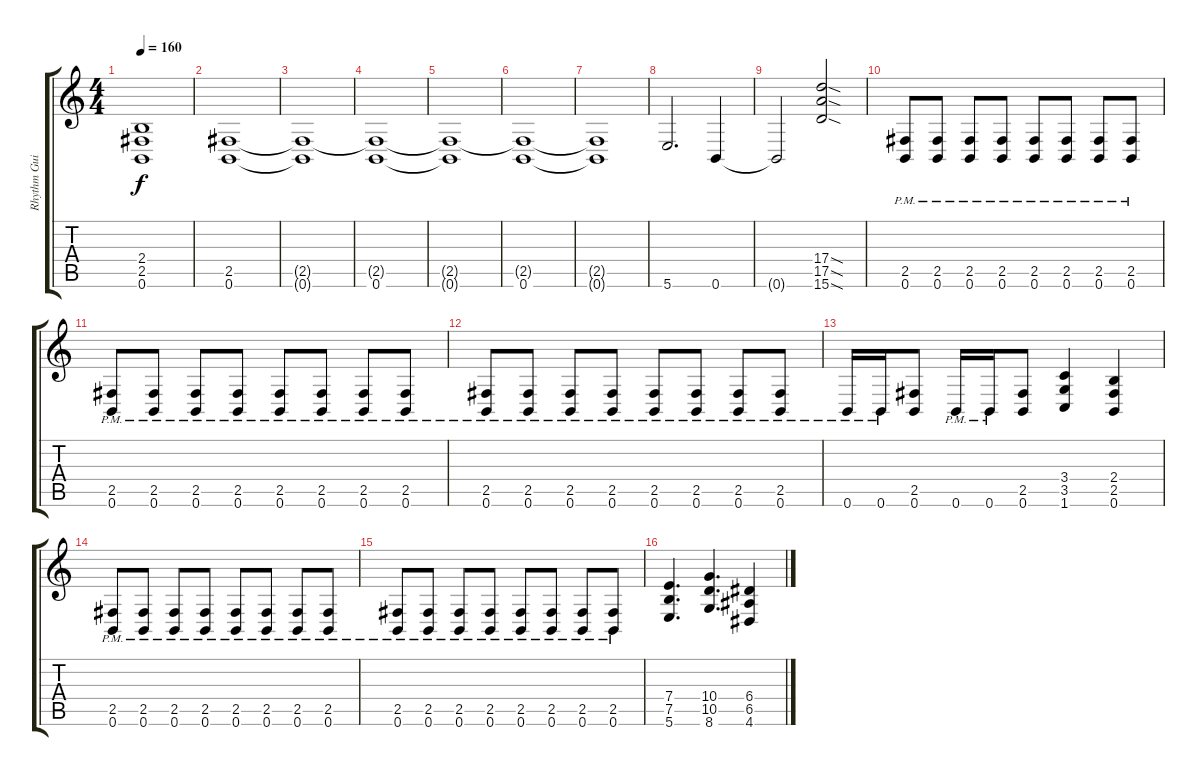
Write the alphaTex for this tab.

\track ("Rhythm Guitar 1" "Rhythm Gui") {instrument distortionguitar}
\staff {score tabs}
\tuning (B3 Gb3 D3 A2 E2 B1) {hide}
\ts (4 4)
\tempo 160
\clef g2
\ks c
(2.4{t} 2.5{t} 0.6{t}).1{dy f} |
(2.5 0.6).1{instrument electricguitarjazz} |
(2.5{t} 0.6{t}).1 |
(2.5{t} 0.6).1 |
(2.5{t} 0.6{t}).1 |
(2.5{t} 0.6).1 |
(2.5{t} 0.6{t}).1 |
5.6.2{d} 0.6.4 |
0.6{t}.2 (17.4{sod} 17.5{sod} 15.6{sod}).2{instrument distortionguitar} |
(2.5{pm} 0.6{pm}).8{instrument distortionguitar} (2.5{pm} 0.6{pm}).8 (2.5{pm} 0.6{pm}).8 (2.5{pm} 0.6{pm}).8 (2.5{pm} 0.6{pm}).8 (2.5{pm} 0.6{pm}).8 (2.5{pm} 0.6{pm}).8 (2.5{pm} 0.6{pm}).8 |
(2.5{pm} 0.6{pm}).8 (2.5{pm} 0.6{pm}).8 (2.5{pm} 0.6{pm}).8 (2.5{pm} 0.6{pm}).8 (2.5{pm} 0.6{pm}).8 (2.5{pm} 0.6{pm}).8 (2.5{pm} 0.6{pm}).8 (2.5{pm} 0.6{pm}).8 |
(2.5{pm} 0.6{pm}).8 (2.5{pm} 0.6{pm}).8 (2.5{pm} 0.6{pm}).8 (2.5{pm} 0.6{pm}).8 (2.5{pm} 0.6{pm}).8 (2.5{pm} 0.6{pm}).8 (2.5{pm} 0.6{pm}).8 (2.5{pm} 0.6{pm}).8 |
0.6{pm}.16 0.6{pm}.16 (2.5 0.6).8 0.6{pm}.16 0.6{pm}.16 (2.5 0.6).8 (3.4 3.5 1.6).4 (2.4 2.5 0.6).4 |
(2.5{pm} 0.6{pm}).8 (2.5{pm} 0.6{pm}).8 (2.5{pm} 0.6{pm}).8 (2.5{pm} 0.6{pm}).8 (2.5{pm} 0.6{pm}).8 (2.5{pm} 0.6{pm}).8 (2.5{pm} 0.6{pm}).8 (2.5{pm} 0.6{pm}).8 |
(2.5{pm} 0.6{pm}).8 (2.5{pm} 0.6{pm}).8 (2.5{pm} 0.6{pm}).8 (2.5{pm} 0.6{pm}).8 (2.5{pm} 0.6{pm}).8 (2.5{pm} 0.6{pm}).8 (2.5{pm} 0.6{pm}).8 (2.5{pm} 0.6{pm}).8 |
(7.4 7.5 5.6).4{d} (10.4 10.5 8.6).4{d} (6.4 6.5 4.6).4
